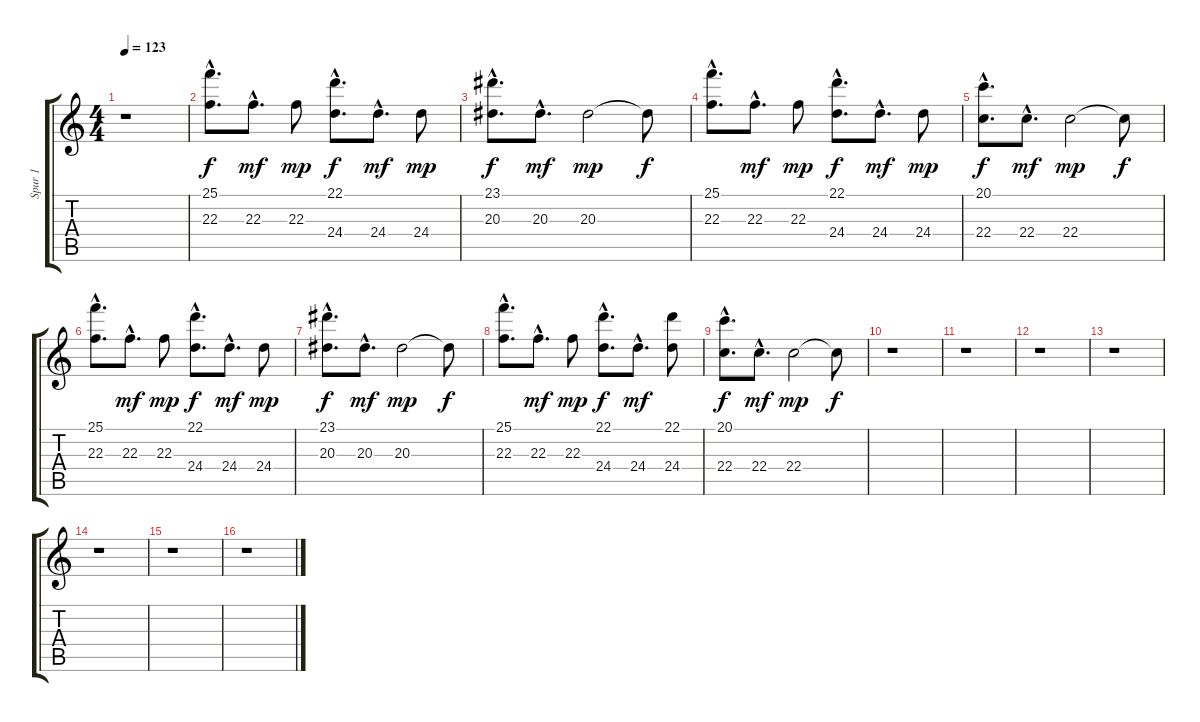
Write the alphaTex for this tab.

\track ("Spur 1" "Spur 1") {instrument fx1rain}
\staff {score tabs}
\tuning (E4 B3 G3 D3 A2 E2) {hide}
\ts (4 4)
\tempo 123
\clef g2
\ks c
r.1{dy f instrument fx1rain} |
(25.1 22.3{hac}).8{d} 22.3{hac}.8{d dy mf} 22.3.8{dy mp} (22.1 24.4{hac}).8{d dy f} 24.4{hac}.8{d dy mf} 24.4.8{dy mp} |
(23.1 20.3{hac}).8{d dy f} 20.3{hac}.8{d dy mf} 20.3.2{dy mp} 20.3{t}.8{dy f} |
(25.1 22.3{hac}).8{d} 22.3{hac}.8{d dy mf} 22.3.8{dy mp} (22.1 24.4{hac}).8{d dy f} 24.4{hac}.8{d dy mf} 24.4.8{dy mp} |
(20.1 22.4{hac}).8{d dy f} 22.4{hac}.8{d dy mf} 22.4.2{dy mp} 22.4{t}.8{dy f} |
(25.1 22.3{hac}).8{d} 22.3{hac}.8{d dy mf} 22.3.8{dy mp} (22.1 24.4{hac}).8{d dy f} 24.4{hac}.8{d dy mf} 24.4.8{dy mp} |
(23.1 20.3{hac}).8{d dy f} 20.3{hac}.8{d dy mf} 20.3.2{dy mp} 20.3{t}.8{dy f} |
(25.1 22.3{hac}).8{d} 22.3{hac}.8{d dy mf} 22.3.8{dy mp} (22.1{hac} 24.4{hac}).8{d dy f} 24.4{hac}.8{d dy mf} (22.1 24.4).8 |
(20.1 22.4{hac}).8{d dy f} 22.4{hac}.8{d dy mf} 22.4.2{dy mp} 22.4{t}.8{dy f} |
r.1 |
r.1 |
r.1 |
r.1 |
r.1 |
r.1 |
r.1
